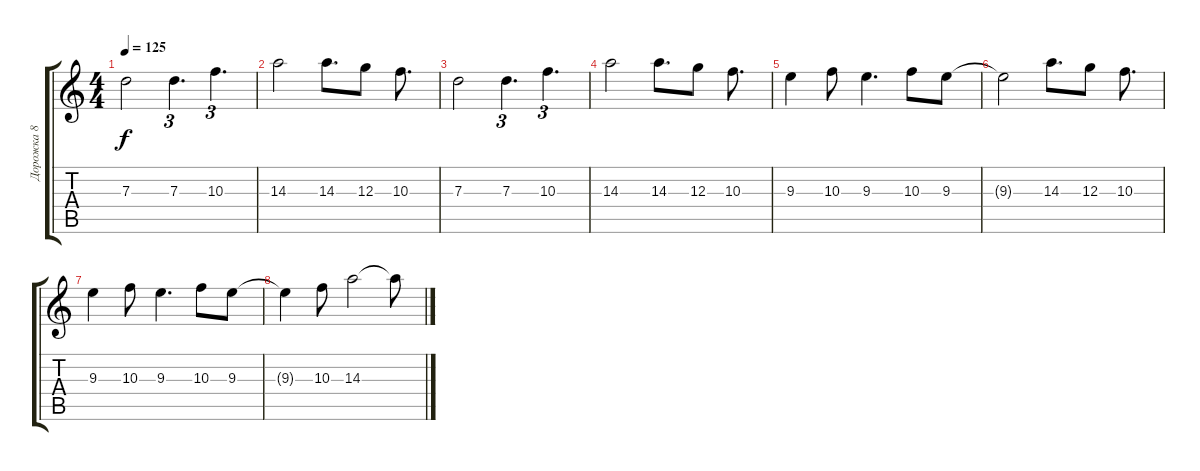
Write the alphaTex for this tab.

\track ("Дорожка 8" "Дорожка 8") {instrument acousticguitarsteel}
\staff {score tabs}
\tuning (E4 B3 G3 D3 A2 E2) {hide}
\ts (4 4)
\tempo 125
\clef g2
\ks c
7.3.2{dy f} 7.3.4{d tu (3 2)} 10.3.4{d tu (3 2)} |
14.3.2 14.3.8{d} 12.3.8 10.3.8{d} |
7.3.2 7.3.4{d tu (3 2)} 10.3.4{d tu (3 2)} |
14.3.2 14.3.8{d} 12.3.8 10.3.8{d} |
9.3.4 10.3.8 9.3.4{d} 10.3.8 9.3.8 |
9.3{t}.2 14.3.8{d} 12.3.8 10.3.8{d} |
9.3.4 10.3.8 9.3.4{d} 10.3.8 9.3.8 |
9.3{t}.4 10.3.8 14.3.2 14.3{t}.8
